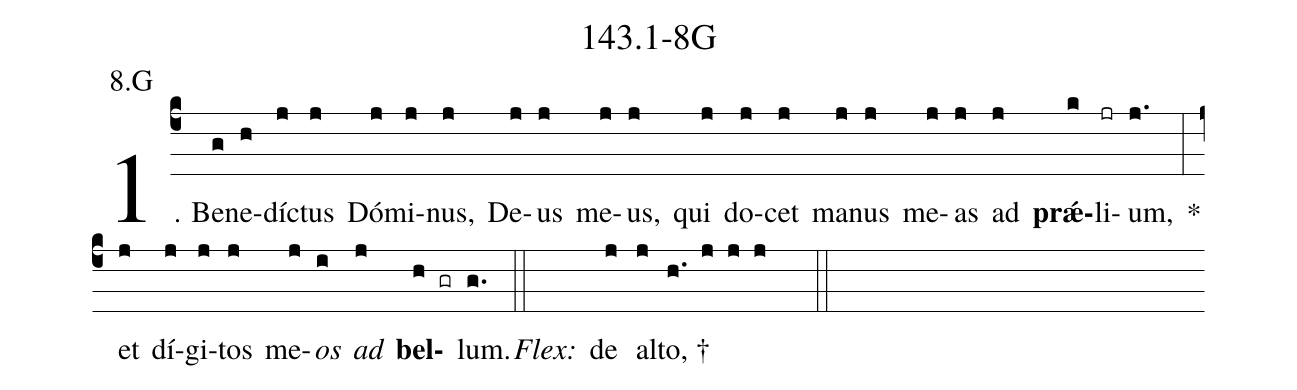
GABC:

name: 143.1-8G;
annotation: 8.G;
%%
(c4)1. Be(g)ne(h)díc(j)tus(j) Dó(j)mi(j)nus,(j) De(j)us(j) me(j)us,(j) qui(j) do(j)cet(j) ma(j)nus(j) me(j)as(j) ad(j) <b>prǽ</b>(k)li(jr)um,(j.) *(:) et(j) dí(j)gi(j)tos(j) me(j)<i>os</i>(i) <i>ad</i>(j) <b>bel</b>(h gr)lum.(g.) (::)
<i>Flex:</i>()  de(j) al(j)to, †(h. j j j  ::)
